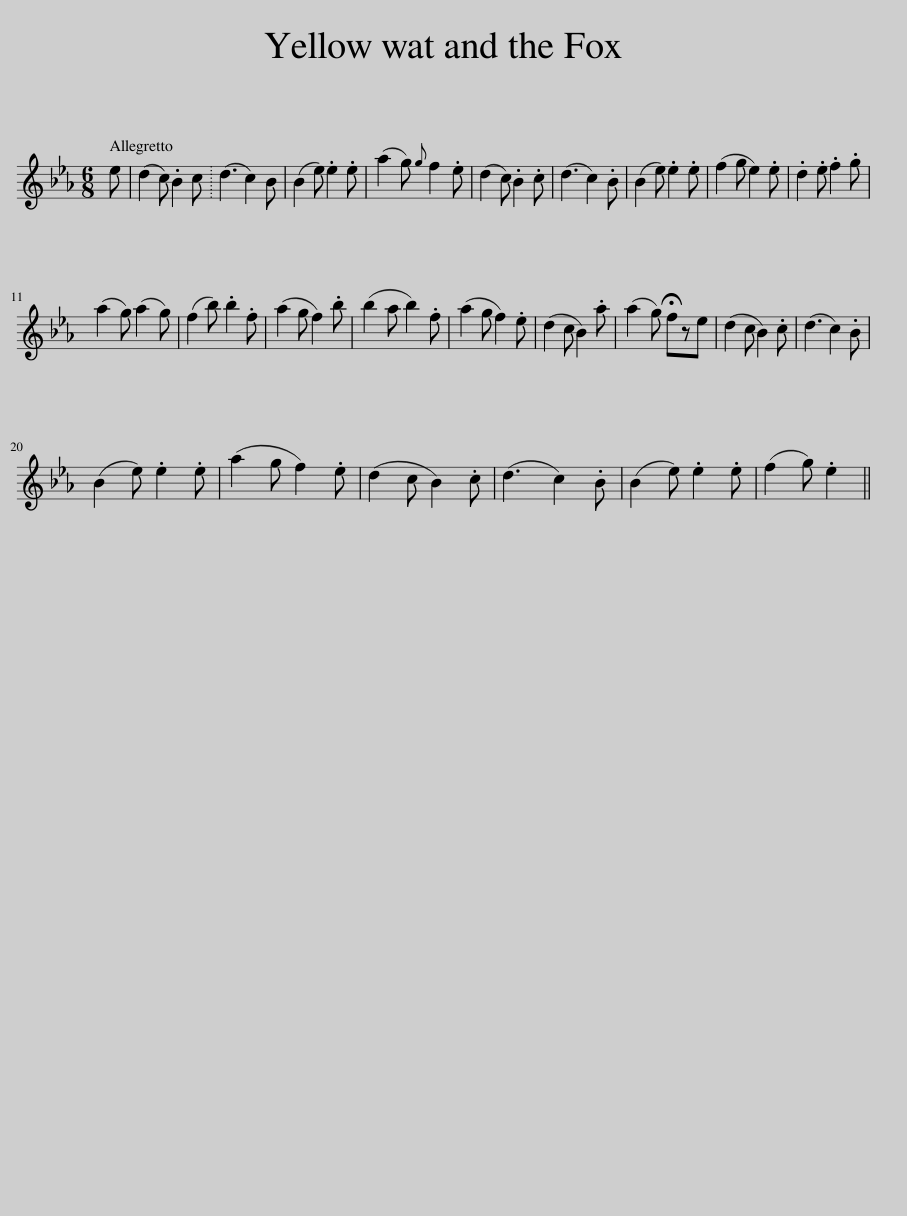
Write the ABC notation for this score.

X:1
L:1/8
M:6/8
I:linebreak $
K:Eb
V:1 treble
V:1
 e | (d2 c) .B2 c | (d3 c2) B | (B2 e) .e2 .e | (a2 g){g} f2 .e | %5
 (d2 c) .B2 .c | (d3 c2) .B | (B2 e) .e2 .e | (f2 g e2) .e | .d2 .e .f2 .g |$ %10
 (a2 g) (a2 g) | (f2 b) .b2 .f | (a2 g f2) .b | (b2 a b2) .f | (a2 g f2) .e | %15
 (d2 c B2) .a | (a2 g) !fermata!fze | (d2 c B2) .c | (d3 c2) .B |$ (B2 e) .e2 .e | %20
 (a2 g f2) .e | (d2 c B2) .c | (d3 c2) .B | (B2 e) .e2 .e | (f2 g) .e2 || %25
